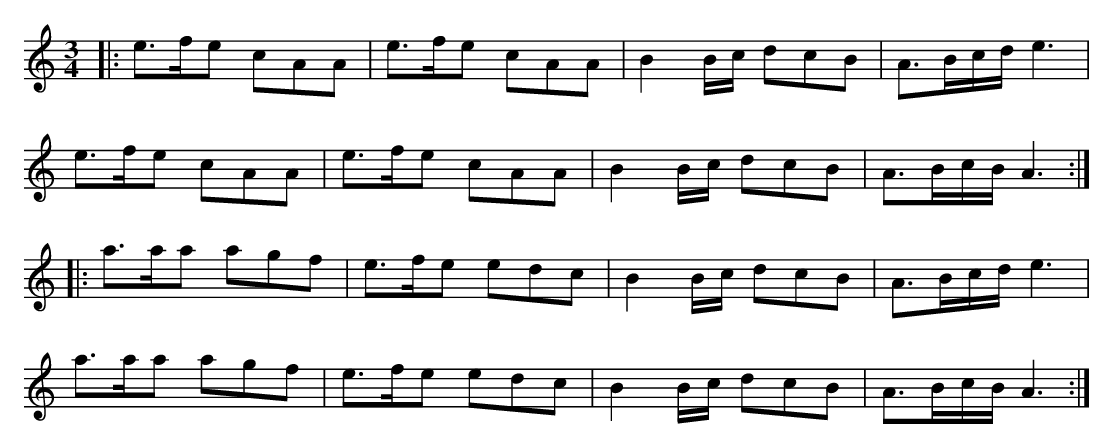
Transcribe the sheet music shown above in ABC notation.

X:1
M:3/4
K:C
|:e>fe cAA|e>fe cAA|B2B/c/ dcB|A>Bc/d/ e3|
e>fe cAA|e>fe cAA|B2B/c/ dcB|A>Bc/B/ A3:|
|:a>aa agf|e>fe edc|B2B/c/ dcB|A>Bc/d/ e3|
a>aa agf|e>fe edc|B2B/c/ dcB|A>Bc/B/ A3:|
